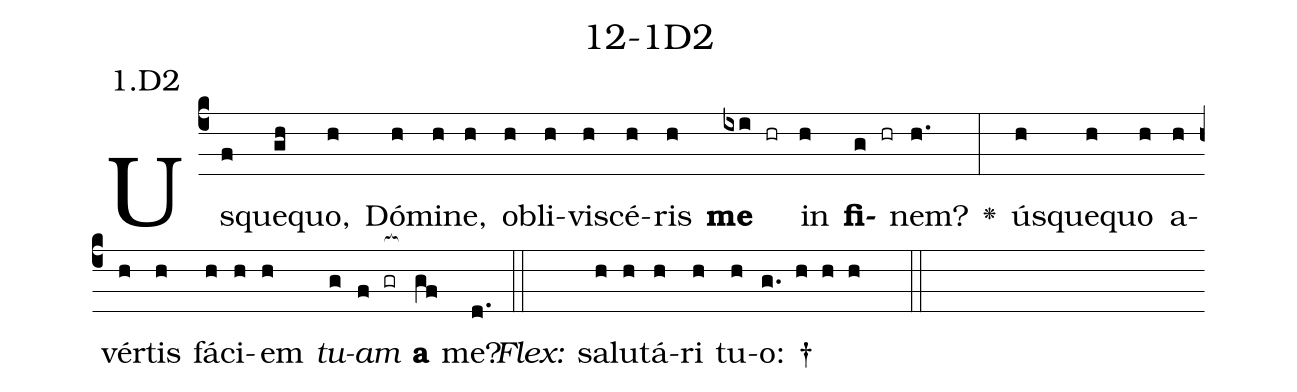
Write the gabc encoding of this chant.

name: 12-1D2;
annotation: 1.D2;
%%
(c4)Us(f)que(gh)quo,(h) Dó(h)mi(h)ne,(h) ob(h)li(h)vi(h)scé(h)ris(h) <b>me</b>(ixi hr) in(h) <b>fi</b>(g hr)nem?(h.) <v>\greheightstar</v>(:) ús(h)que(h)quo(h) a(h)vér(h)tis(h) fá(h)ci(h)em(h) <i>tu</i>(g)<i>am</i>(f gr[ocb:1{]) <b>a</b>(gf[ocb:0}]) me?(d.) (::)
<i>Flex:</i>()  sa(h)lu(h)tá(h)ri(h) tu(h)o: †(g. h h h  ::)

%E(h) u(h) o(g) u(f) a(gf) e.(d.) (::)
